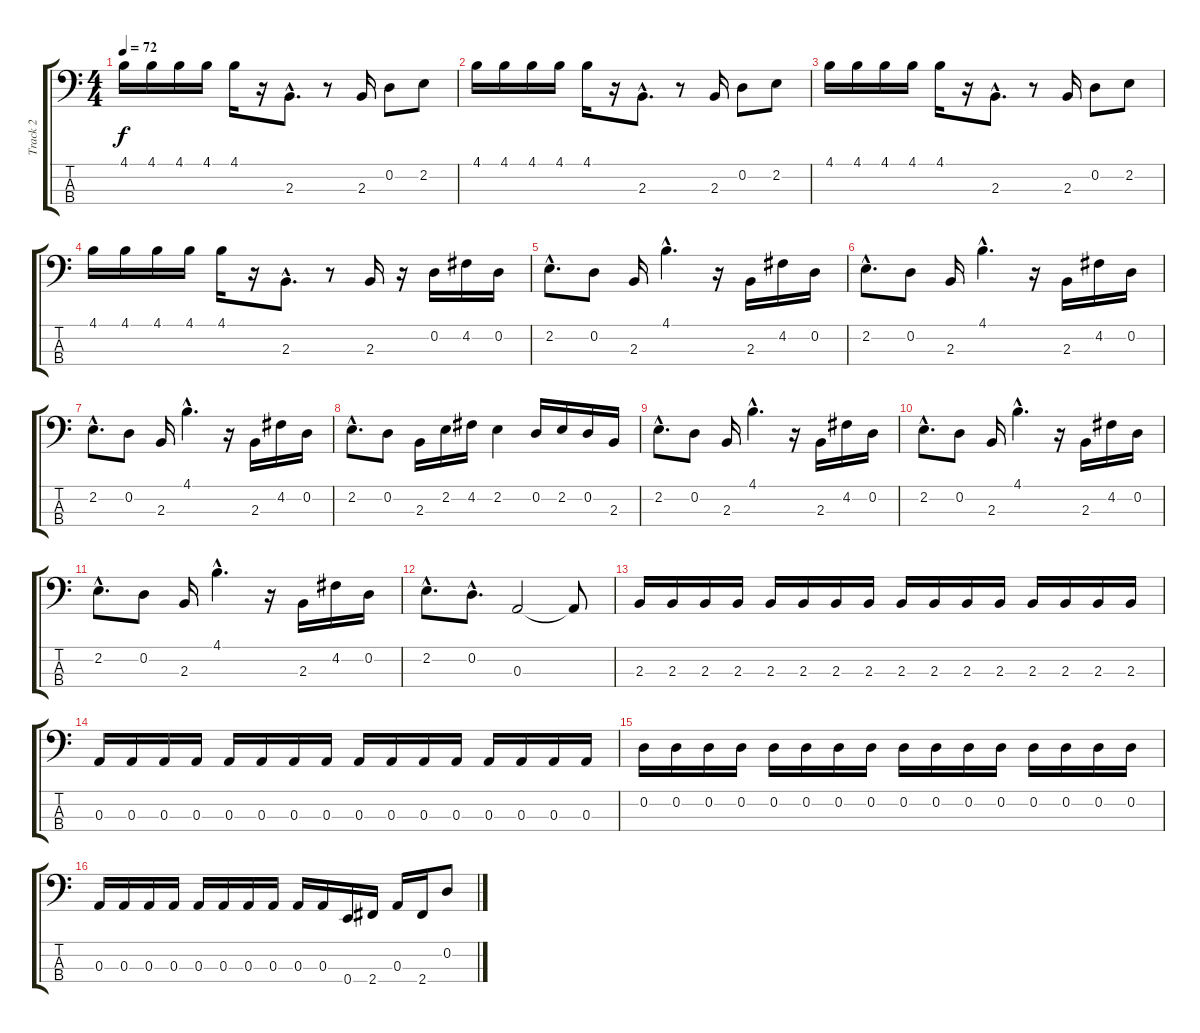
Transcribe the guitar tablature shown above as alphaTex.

\track ("Track 2" "Track 2") {instrument electricbassfinger}
\staff {score tabs}
\tuning (G2 D2 A1 E1) {hide}
\ts (4 4)
\tempo 72
\clef f4
\ks c
4.1.16{dy f} 4.1.16 4.1.16 4.1.16 4.1.16 r.16 2.3{hac}.8{d} r.8 2.3.16 0.2.8 2.2.8 |
4.1.16 4.1.16 4.1.16 4.1.16 4.1.16 r.16 2.3{hac}.8{d} r.8 2.3.16 0.2.8 2.2.8 |
4.1.16 4.1.16 4.1.16 4.1.16 4.1.16 r.16 2.3{hac}.8{d} r.8 2.3.16 0.2.8 2.2.8 |
4.1.16 4.1.16 4.1.16 4.1.16 4.1.16 r.16 2.3{hac}.8{d} r.8 2.3.16 r.16 0.2.16 4.2.16 0.2.16 |
2.2{hac}.8{d} 0.2.8 2.3.16 4.1{hac}.4{d} r.16 2.3.16 4.2.16 0.2.16 |
2.2{hac}.8{d} 0.2.8 2.3.16 4.1{hac}.4{d} r.16 2.3.16 4.2.16 0.2.16 |
2.2{hac}.8{d} 0.2.8 2.3.16 4.1{hac}.4{d} r.16 2.3.16 4.2.16 0.2.16 |
2.2{hac}.8{d} 0.2.8 2.3.16 2.2.16 4.2.16 2.2.4 0.2.16 2.2.16 0.2.16 2.3.16 |
2.2{hac}.8{d} 0.2.8 2.3.16 4.1{hac}.4{d} r.16 2.3.16 4.2.16 0.2.16 |
2.2{hac}.8{d} 0.2.8 2.3.16 4.1{hac}.4{d} r.16 2.3.16 4.2.16 0.2.16 |
2.2{hac}.8{d} 0.2.8 2.3.16 4.1{hac}.4{d} r.16 2.3.16 4.2.16 0.2.16 |
2.2{hac}.8{d} 0.2{hac}.8{d} 0.3.2 0.3{t}.8 |
2.3.16 2.3.16 2.3.16 2.3.16 2.3.16 2.3.16 2.3.16 2.3.16 2.3.16 2.3.16 2.3.16 2.3.16 2.3.16 2.3.16 2.3.16 2.3.16 |
0.3.16 0.3.16 0.3.16 0.3.16 0.3.16 0.3.16 0.3.16 0.3.16 0.3.16 0.3.16 0.3.16 0.3.16 0.3.16 0.3.16 0.3.16 0.3.16 |
0.2.16 0.2.16 0.2.16 0.2.16 0.2.16 0.2.16 0.2.16 0.2.16 0.2.16 0.2.16 0.2.16 0.2.16 0.2.16 0.2.16 0.2.16 0.2.16 |
0.3.16 0.3.16 0.3.16 0.3.16 0.3.16 0.3.16 0.3.16 0.3.16 0.3.16 0.3.16 0.4.16 2.4.16 0.3.16 2.4.16 0.2.8
